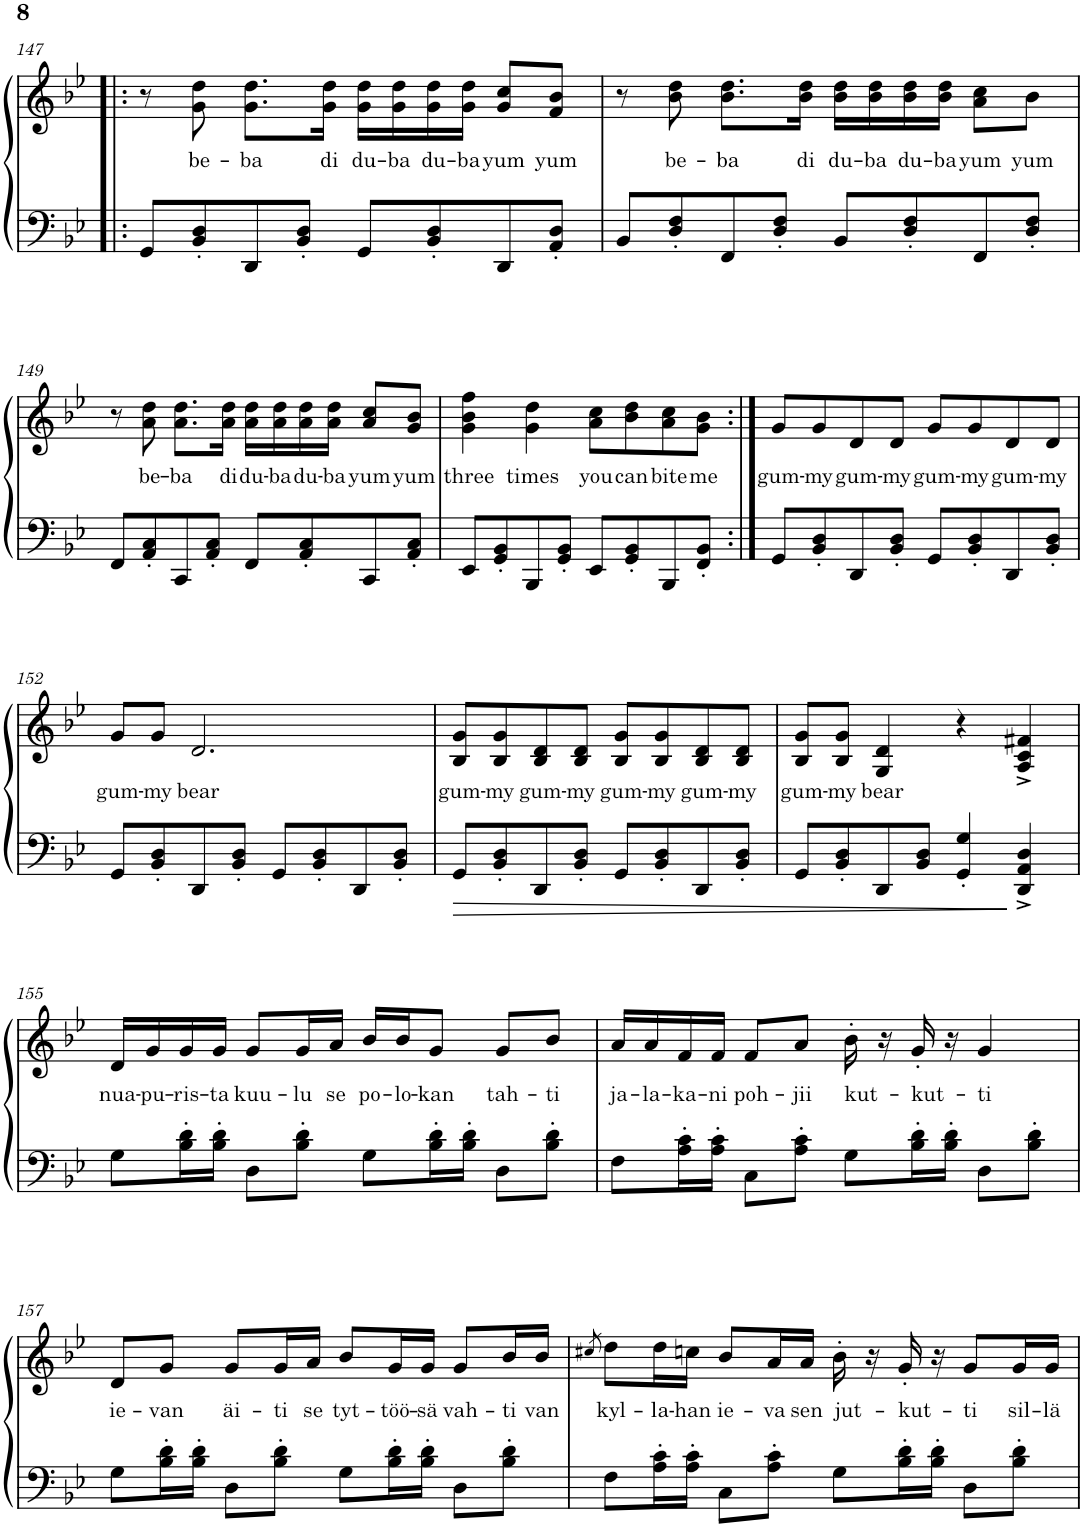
**kern	**kern	**text
*part1	*part1	*part1
*staff2	*staff1	*staff1
*I"Piano	*	*
*I'Pno.	*	*
!!LO:PB:g=z
*clefF4	*clefG2	*
*k[b-e-]	*k[b-e-]	*
*M4/4	*M4/4	*
=147!|:	=147!|:	=147!|:
8GG/L	8r	.
!	!	!LO:LY:b
8BB-/' 8D/'	8g\ 8dd\	be-
!	!	!LO:LY:b
8DD/	8.g\ 8.dd\L	-ba
8BB-/' 8D/'J	.	.
!	!	!LO:LY:b
.	16g\ 16dd\Jk	di
!	!	!LO:LY:b
8GG/L	16g\ 16dd\LL	du-
!	!	!LO:LY:b
.	16g\ 16dd\	-ba
!	!	!LO:LY:b
8BB-/' 8D/'	16g\ 16dd\	du-
!	!	!LO:LY:b
.	16g\ 16dd\JJ	-ba
!	!	!LO:LY:b
8DD/	8g/ 8cc/L	yum
!	!	!LO:LY:b
8AA/' 8D/'J	8f/ 8b-/J	yum
=148	=148	=148
8BB-/L	8r	.
!	!	!LO:LY:b
8D/' 8F/'	8b-\ 8dd\	be-
!	!	!LO:LY:b
8FF/	8.b-\ 8.dd\L	-ba
8D/' 8F/'J	.	.
!	!	!LO:LY:b
.	16b-\ 16dd\Jk	di
!	!	!LO:LY:b
8BB-/L	16b-\ 16dd\LL	du-
!	!	!LO:LY:b
.	16b-\ 16dd\	-ba
!	!	!LO:LY:b
8D/' 8F/'	16b-\ 16dd\	du-
!	!	!LO:LY:b
.	16b-\ 16dd\JJ	-ba
!	!	!LO:LY:b
8FF/	8a\ 8cc\L	yum
!	!	!LO:LY:b
8D/' 8F/'J	8b-\J	yum
!!LO:LB:g=z
=149	=149	=149
8FF/L	8r	.
!	!	!LO:LY:b
8AA/' 8C/'	8a\ 8dd\	be-
!	!	!LO:LY:b
8CC/	8.a\ 8.dd\L	-ba
8AA/' 8C/'J	.	.
!	!	!LO:LY:b
.	16a\ 16dd\Jk	di
!	!	!LO:LY:b
8FF/L	16a\ 16dd\LL	du-
!	!	!LO:LY:b
.	16a\ 16dd\	-ba
!	!	!LO:LY:b
8AA/' 8C/'	16a\ 16dd\	du-
!	!	!LO:LY:b
.	16a\ 16dd\JJ	-ba
!	!	!LO:LY:b
8CC/	8a/ 8cc/L	yum
!	!	!LO:LY:b
8AA/' 8C/'J	8g/ 8b-/J	yum
=150	=150	=150
!	!	!LO:LY:b
8EE-/L	4g\ 4b-\ 4ff\	three
8GG/' 8BB-/'	.	.
!	!	!LO:LY:b
8BBB-/	4g\ 4dd\	times
8GG/' 8BB-/'J	.	.
!	!	!LO:LY:b
8EE-/L	8a\ 8cc\L	you
!	!	!LO:LY:b
8GG/' 8BB-/'	8b-\ 8dd\	can
!	!	!LO:LY:b
8BBB-/	8a\ 8cc\	bite
!	!	!LO:LY:b
8FF/' 8BB-/'J	8g\ 8b-\J	me
=151:|!	=151:|!	=151:|!
!	!	!LO:LY:b
8GG/L	8g/L	gum-
!	!	!LO:LY:b
8BB-/' 8D/'	8g/	-my
!	!	!LO:LY:b
8DD/	8d/	gum-
!	!	!LO:LY:b
8BB-/' 8D/'J	8d/J	-my
!	!	!LO:LY:b
8GG/L	8g/L	gum-
!	!	!LO:LY:b
8BB-/' 8D/'	8g/	-my
!	!	!LO:LY:b
8DD/	8d/	gum-
!	!	!LO:LY:b
8BB-/' 8D/'J	8d/J	-my
!!LO:LB:g=z
=152	=152	=152
!	!	!LO:LY:b
8GG/L	8g/L	gum-
!	!	!LO:LY:b
8BB-/' 8D/'	8g/J	-my
!	!	!LO:LY:b
8DD/	2.d/	bear
8BB-/' 8D/'J	.	.
8GG/L	.	.
8BB-/' 8D/'	.	.
8DD/	.	.
8BB-/' 8D/'J	.	.
=153	=153	=153
!	!	!LO:LY:b
8GG/L	8B-/ 8g/L	gum-
!	!	!LO:LY:b
8BB-/' 8D/'	8B-/ 8g/	-my
!	!	!LO:LY:b
8DD/	8B-/ 8d/	gum-
!	!	!LO:LY:b
8BB-/' 8D/'J	8B-/ 8d/J	-my
!	!	!LO:LY:b
8GG/L	8B-/ 8g/L	gum-
!	!	!LO:LY:b
8BB-/' 8D/'	8B-/ 8g/	-my
!	!	!LO:LY:b
8DD/	8B-/ 8d/	gum-
!	!	!LO:LY:b
8BB-/' 8D/'J	8B-/ 8d/J	-my
=154	=154	=154
!	!	!LO:LY:b
8GG/L	8B-/ 8g/L	gum-
!	!	!LO:LY:b
8BB-/' 8D/'	8B-/ 8g/J	-my
!	!	!LO:LY:b
8DD/	4G/ 4d/	bear
8BB-/ 8D/J	.	.
4GG/' 4G/'	4r	.
4DD/^ 4AA/^ 4D/^	4A/^ 4c/^ 4f#X/^	.
!!LO:LB:g=z
=155	=155	=155
!	!	!LO:LY:b
8G\L	16d/LL	nua-
!	!	!LO:LY:b
.	16g/	-pu-
!	!	!LO:LY:b
16B-\' 16d\'L	16g/	-ris-
!	!	!LO:LY:b
16B-\' 16d\'JJ	16g/JJ	-ta
!	!	!LO:LY:b
8D\L	8g/L	kuu-
!	!	!LO:LY:b
8B-\' 8d\'J	16g/L	-lu
!	!	!LO:LY:b
.	16a/JJ	se
!	!	!LO:LY:b
8G\L	16b-/LL	po-
!	!	!LO:LY:b
.	16b-/J	-lo-
!	!	!LO:LY:b
16B-\' 16d\'L	8g/J	-kan
16B-\' 16d\'JJ	.	.
!	!	!LO:LY:b
8D\L	8g/L	tah-
!	!	!LO:LY:b
8B-\' 8d\'J	8b-/J	-ti
=156	=156	=156
!	!	!LO:LY:b
8F\L	16a/LL	ja-
!	!	!LO:LY:b
.	16a/	-la-
!	!	!LO:LY:b
16A\' 16c\'L	16f/	-ka-
!	!	!LO:LY:b
16A\' 16c\'JJ	16f/JJ	-ni
!	!	!LO:LY:b
8C\L	8f/L	poh-
!	!	!LO:LY:b
8A\' 8c\'J	8a/J	-jii
!	!	!LO:LY:b
8G\L	16b-'\	kut-
.	16r	.
!	!	!LO:LY:b
16B-\' 16d\'L	16g'/	-kut-
16B-\' 16d\'JJ	16r	.
!	!	!LO:LY:b
8D\L	4g/	-ti
8B-\' 8d\'J	.	.
!!LO:LB:g=z
=157	=157	=157
!	!	!LO:LY:b
8G\L	8d/L	ie-
!	!	!LO:LY:b
16B-\' 16d\'L	8g/J	-van
16B-\' 16d\'JJ	.	.
!	!	!LO:LY:b
8D\L	8g/L	äi-
!	!	!LO:LY:b
8B-\' 8d\'J	16g/L	ti
!	!	!LO:LY:b
.	16a/JJ	se
!	!	!LO:LY:b
8G\L	8b-/L	tyt-
!	!	!LO:LY:b
16B-\' 16d\'L	16g/L	-töö-
!	!	!LO:LY:b
16B-\' 16d\'JJ	16g/JJ	-sä
!	!	!LO:LY:b
8D\L	8g/L	vah-
!	!	!LO:LY:b
8B-\' 8d\'J	16b-/L	-ti
!	!	!LO:LY:b
.	16b-/JJ	van
=158	=158	=158
.	8qcc#X/	.
!	!	!LO:LY:b
8F\L	8dd\L	kyl-
!	!	!LO:LY:b
16A\' 16c\'L	16dd\L	-la-
!	!	!LO:LY:b
16A\' 16c\'JJ	16ccn\JJ	-han
!	!	!LO:LY:b
8C\L	8b-/L	ie-
!	!	!LO:LY:b
8A\' 8c\'J	16a/L	-va
!	!	!LO:LY:b
.	16a/JJ	sen
!	!	!LO:LY:b
8G\L	16b-'\	jut-
.	16r	.
!	!	!LO:LY:b
16B-\' 16d\'L	16g'/	-kut-
16B-\' 16d\'JJ	16r	.
!	!	!LO:LY:b
8D\L	8g/L	-ti
!	!	!LO:LY:b
8B-\' 8d\'J	16g/L	sil-
!	!	!LO:LY:b
.	16g/JJ	-lä
=	=	=
*-	*-	*-
